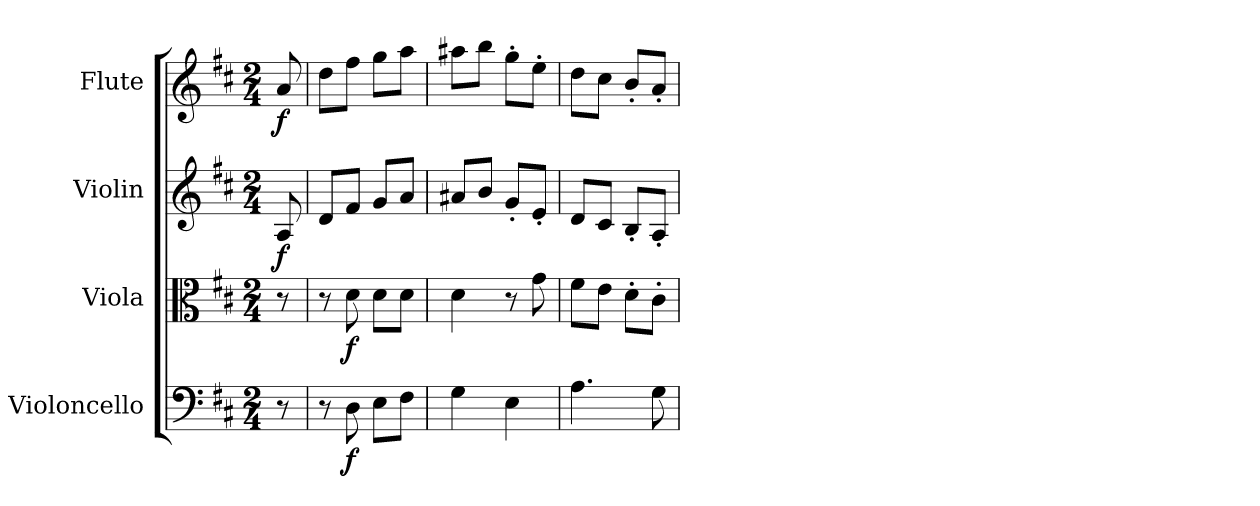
**kern	**dynam	**kern	**dynam	**kern	**dynam	**kern	**dynam
*part4	*part4	*part3	*part3	*part2	*part2	*part1	*part1
*staff4	*staff4	*staff3	*staff3	*staff2	*staff2	*staff1	*staff1
*I"Violoncello	*	*I"Viola	*	*I"Violin	*	*I"Flute	*
*I'Vc	*	*I'Vla	*	*I'Vln	*	*I'Fl	*
*clefF4	*	*clefC3	*	*clefG2	*	*clefG2	*
*k[f#c#]	*	*k[f#c#]	*	*k[f#c#]	*	*k[f#c#]	*
*D:	*	*D:	*	*D:	*	*D:	*
*M2/4	*	*M2/4	*	*M2/4	*	*M2/4	*
*MM134	*	*MM134	*	*MM134	*	*MM134	*
=	=	=	=	=	=	=	=
8r	.	8r	.	8A	f	8a	f
=1	=1	=1	=1	=1	=1	=1	=1
8r	.	8r	.	8d/L	.	8dd\L	.
8D	f	8d	f	8f#/J	.	8ff#\J	.
8E\L	.	8d\L	.	8g/L	.	8gg\L	.
8F#\J	.	8d\J	.	8a/J	.	8aa\J	.
=2	=2	=2	=2	=2	=2	=2	=2
4G	.	4d	.	8a#X/L	.	8aa#X\L	.
.	.	.	.	8b/J	.	8bb\J	.
4E	.	8r	.	8g'/L	.	8gg'\L	.
.	.	8g	.	8e'/J	.	8ee'\J	.
=3	=3	=3	=3	=3	=3	=3	=3
4.A	.	8f#\L	.	8d/L	.	8dd\L	.
.	.	8e\J	.	8c#/J	.	8cc#\J	.
.	.	8d'\L	.	8B'/L	.	8b'/L	.
8G	.	8c#'\J	.	8A'/J	.	8a'/J	.
=	=	=	=	=	=	=	=
*-	*-	*-	*-	*-	*-	*-	*-
